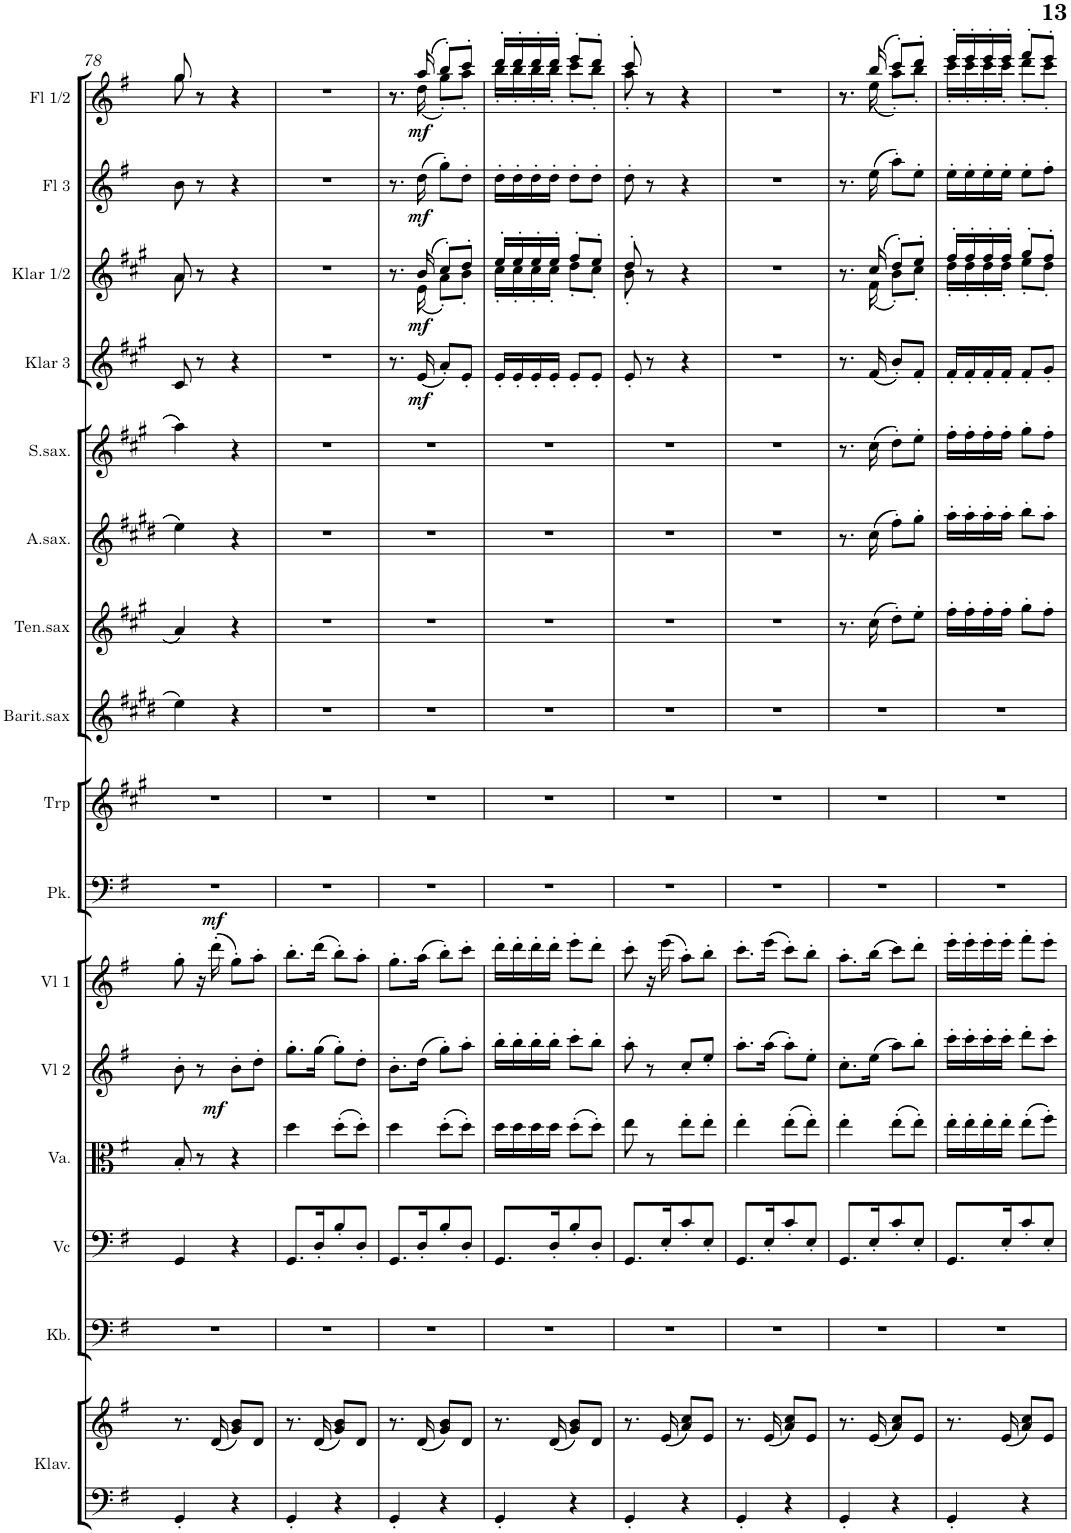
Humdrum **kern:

**kern	**kern	**kern	**kern	**kern	**kern	**dynam	**kern	**dynam	**kern	**kern	**kern	**kern	**kern	**kern	**kern	**dynam	**kern	**dynam	**kern	**dynam	**kern	**dynam
*part16	*part16	*part15	*part14	*part13	*part12	*part12	*part11	*part11	*part10	*part9	*part8	*part7	*part6	*part5	*part4	*part4	*part3	*part3	*part2	*part2	*part1	*part1
*staff17	*staff16	*staff15	*staff14	*staff13	*staff12	*staff12	*staff11	*staff11	*staff10	*staff9	*staff8	*staff7	*staff6	*staff5	*staff4	*staff4	*staff3	*staff3	*staff2	*staff2	*staff1	*staff1
*I"Klavier	*	*I"Kb.	*I"Vc	*I"Viola	*I"Vl 2	*	*I"Vl 1	*	*I"Pauken	*I"Trp (B)	*I"Barit.sax	*I"Ten.sax	*I"A.sax.	*I"S.sax.	*I"Klar 3 (B)	*	*I"Klar 1/2 (B)	*	*I"Fl 3	*	*I"Fl 1/2	*
*I'Klav.	*	*I'Kb.	*I'Vc	*I'Va.	*I'Vl 2	*	*I'Vl 1	*	*I'Pk.	*I'Trp	*I'Barit.sax	*I'Ten.sax	*I'A.sax.	*I'S.sax.	*I'Klar 3	*	*I'Klar 1/2	*	*I'Fl 3	*	*I'Fl 1/2	*
!!LO:PB:g=z
*clefF4	*clefG2	*clefF4	*clefF4	*clefC3	*clefG2	*	*clefG2	*	*clefF4	*clefG2	*clefG2	*clefG2	*clefG2	*clefG2	*clefG2	*	*clefG2	*	*clefG2	*	*clefG2	*
*	*	*Trd7c12	*	*	*	*	*	*	*	*Trd1c2	*Trd12c21	*Trd8c14	*Trd5c9	*Trd1c2	*Trd1c2	*	*Trd1c2	*	*	*	*	*
*k[f#]	*k[f#]	*k[f#]	*k[f#]	*k[f#]	*k[f#]	*	*k[f#]	*	*k[f#]	*k[f#c#g#]	*k[f#c#g#d#]	*k[f#c#g#]	*k[f#c#g#d#]	*k[f#c#g#]	*k[f#c#g#]	*	*k[f#c#g#]	*	*k[f#]	*	*k[f#]	*
*G:	*G:	*G:	*G:	*G:	*G:	*	*G:	*	*G:	*A:	*E:	*A:	*E:	*A:	*A:	*	*A:	*	*G:	*	*G:	*
*M2/4	*M2/4	*M2/4	*M2/4	*M2/4	*M2/4	*	*M2/4	*	*M2/4	*M2/4	*M2/4	*M2/4	*M2/4	*M2/4	*M2/4	*	*M2/4	*	*M2/4	*	*M2/4	*
=78	=78	=78	=78	=78	=78	=78	=78	=78	=78	=78	=78	=78	=78	=78	=78	=78	=78	=78	=78	=78	=78	=78
*	*	*	*	*	*	*	*	*	*	*	*	*	*	*	*	*	*^	*	*	*	*^	*
4GG'/	8.r	2r	4GG/	8B'/	8b'\	.	8gg'\	.	2r	2r	4ee\	4a/	4ee\	4aa\	8c#/	.	8a/	8a\	.	8b\	.	8gg/	8gg\	.
.	.	.	.	8r	8r	.	16r	.	.	.	.	.	.	.	8r	.	8r	4.ryy	.	8r	.	8r	8r	.
!	!	!	!	!	!	!	!	!LO:DY:a	!	!	!	!	!	!	!	!	!	!	!	!	!	!	!	!
.	(16d/	.	.	.	.	.	(16ddd'>\	mf	.	.	.	.	.	.	.	.	.	.	.	.	.	.	.	.
!	!	!	!	!	!	!LO:DY:b	!	!	!	!	!	!	!	!	!	!	!	!	!	!	!	!	!	!
4r	8g/ 8b/L)	.	4r	4r	8b'\L	mf	8gg'>\L)	.	.	.	4r	4r	4r	4r	4r	.	4r	.	.	4r	.	4r	4r	.
.	8d/J	.	.	.	8dd'\J	.	8aa'>\J	.	.	.	.	.	.	.	.	.	.	.	.	.	.	.	.	.
*	*	*	*	*	*	*	*	*	*	*	*	*	*	*	*	*	*v	*v	*	*	*	*v	*v	*
=79	=79	=79	=79	=79	=79	=79	=79	=79	=79	=79	=79	=79	=79	=79	=79	=79	=79	=79	=79	=79	=79	=79
4GG'/	8.r	2r	8.GG/L	4dd\	8.gg'\L	.	8.bb'>\L	.	2r	2r	2r	2r	2r	2r	2r	.	2r	.	2r	.	2r	.
.	(16d/	.	16D'/K	.	(16gg\Jk	.	(16ddd\Jk	.	.	.	.	.	.	.	.	.	.	.	.	.	.	.
4r	8g/ 8b/L)	.	8B'/	(8dd'\L	8gg'\L)	.	8bb'>\L)	.	.	.	.	.	.	.	.	.	.	.	.	.	.	.
.	8d/J	.	8D'/J	8dd'\J)	8dd'\J	.	8aa'>\J	.	.	.	.	.	.	.	.	.	.	.	.	.	.	.
=80	=80	=80	=80	=80	=80	=80	=80	=80	=80	=80	=80	=80	=80	=80	=80	=80	=80	=80	=80	=80	=80	=80
*	*	*	*	*	*	*	*	*	*	*	*	*	*	*	*	*	*^	*	*	*	*^	*
4GG'/	8.r	2r	8.GG/L	4dd\	8.b'\L	.	8.gg'>\L	.	2r	2r	2r	2r	2r	2r	8.r	.	8.r	8.ryy	.	8.r	.	8.r	8.r	.
!	!	!	!	!	!	!	!	!	!	!	!	!	!	!	!	!LO:DY:b	!	!	!LO:DY:b	!	!LO:DY:b	!	!	!LO:DY:b
.	(16d/	.	16D'/K	.	(16dd\Jk	.	(16aa\Jk	.	.	.	.	.	.	.	(16e/	mf	(16b/	(16e\	mf	(16dd\	mf	(16aa/	(16dd\	mf
4r	8g/ 8b/L)	.	8B'/	(8dd'\L	8gg'\L)	.	8bb'>\L)	.	.	.	.	.	.	.	8a'/L)	.	8cc#'/L)	8a'\L)	.	8gg'\L)	.	8bb'/L)	8gg'\L)	.
.	8d/J	.	8D'/J	8dd'\J)	8aa'\J	.	8ccc'>\J	.	.	.	.	.	.	.	8e'/J	.	8dd'/J	8b'\J	.	8dd'\J	.	8ccc'/J	8aa'\J	.
=81	=81	=81	=81	=81	=81	=81	=81	=81	=81	=81	=81	=81	=81	=81	=81	=81	=81	=81	=81	=81	=81	=81	=81	=81
4GG'/	8.r	2r	8.GG/L	16dd\LL	16bb'\LL	.	16ddd'>\LL	.	2r	2r	2r	2r	2r	2r	16e'/LL	.	16ee'/LL	16cc#'\LL	.	16dd'\LL	.	16ddd'/LL	16bb'\LL	.
.	.	.	.	16dd\	16bb'\	.	16ddd'>\	.	.	.	.	.	.	.	16e'/	.	16ee'/	16cc#'\	.	16dd'\	.	16ddd'/	16bb'\	.
.	.	.	.	16dd\	16bb'\	.	16ddd'>\	.	.	.	.	.	.	.	16e'/	.	16ee'/	16cc#'\	.	16dd'\	.	16ddd'/	16bb'\	.
.	(16d/	.	16D'/K	16dd\JJ	16bb'\JJ	.	16ddd'>\JJ	.	.	.	.	.	.	.	16e'/JJ	.	16ee'/JJ	16cc#'\JJ	.	16dd'\JJ	.	16ddd'/JJ	16bb'\JJ	.
4r	8g/ 8b/L)	.	8B'/	(8dd'\L	8ccc'\L	.	8eee'>\L	.	.	.	.	.	.	.	8e'/L	.	8ff#'/L	8dd'\L	.	8dd'\L	.	8eee'/L	8ccc'\L	.
.	8d/J	.	8D'/J	8dd'\J)	8bb'\J	.	8ddd'>\J	.	.	.	.	.	.	.	8e'/J	.	8ee'/J	8cc#'\J	.	8dd'\J	.	8ddd'/J	8bb'\J	.
=82	=82	=82	=82	=82	=82	=82	=82	=82	=82	=82	=82	=82	=82	=82	=82	=82	=82	=82	=82	=82	=82	=82	=82	=82
4GG'/	8.r	2r	8.GG/L	8ee\	8aa'\	.	8ccc'>\	.	2r	2r	2r	2r	2r	2r	8e'/	.	8dd'/	8b'\	.	8dd'\	.	8ccc'/	8aa'\	.
.	.	.	.	8r	8r	.	16r	.	.	.	.	.	.	.	8r	.	8r	4.ryy	.	8r	.	8r	8r	.
.	(16e/	.	16E'/K	.	.	.	(16eee\	.	.	.	.	.	.	.	.	.	.	.	.	.	.	.	.	.
4r	8a/ 8cc/L)	.	8c'/	8ee'\L	8cc'/L	.	8aa'>\L)	.	.	.	.	.	.	.	4r	.	4r	.	.	4r	.	4r	4r	.
.	8e/J	.	8E'/J	8ee'\J	8ee'/J	.	8bb'>\J	.	.	.	.	.	.	.	.	.	.	.	.	.	.	.	.	.
*	*	*	*	*	*	*	*	*	*	*	*	*	*	*	*	*	*v	*v	*	*	*	*v	*v	*
=83	=83	=83	=83	=83	=83	=83	=83	=83	=83	=83	=83	=83	=83	=83	=83	=83	=83	=83	=83	=83	=83	=83
4GG'/	8.r	2r	8.GG/L	4ee'\	8.aa'\L	.	8.ccc'>\L	.	2r	2r	2r	2r	2r	2r	2r	.	2r	.	2r	.	2r	.
.	(16e/	.	16E'/K	.	(16aa\Jk	.	(16eee\Jk	.	.	.	.	.	.	.	.	.	.	.	.	.	.	.
4r	8a/ 8cc/L)	.	8c'/	(8ee'\L	8aa'\L)	.	8ccc'>\L)	.	.	.	.	.	.	.	.	.	.	.	.	.	.	.
.	8e/J	.	8E'/J	8ee'\J)	8ee'\J	.	8bb'>\J	.	.	.	.	.	.	.	.	.	.	.	.	.	.	.
=84	=84	=84	=84	=84	=84	=84	=84	=84	=84	=84	=84	=84	=84	=84	=84	=84	=84	=84	=84	=84	=84	=84
*	*	*	*	*	*	*	*	*	*	*	*	*	*	*	*	*	*^	*	*	*	*^	*
4GG'/	8.r	2r	8.GG/L	4ee'\	8.cc'\L	.	8.aa'>\L	.	2r	2r	2r	8.r	8.r	8.r	8.r	.	8.r	8.ryy	.	8.r	.	8.r	8.r	.
.	(16e/	.	16E'/K	.	(16ee\Jk	.	(16bb\Jk	.	.	.	.	(16cc#\	(16cc#\	(16cc#\	(16f#/	.	(16cc#/	(16f#\	.	(16ee\	.	(16bb/	(16ee\	.
4r	8a/ 8cc/L)	.	8c'/	(8ee'\L	8aa\L)	.	8ccc\L)	.	.	.	.	8dd'\L)	8ff#'\L)	8dd'\L)	8b'/L)	.	8dd'/L)	8b'\L)	.	8aa'\L)	.	8ccc'/L)	8aa'\L)	.
.	8e/J	.	8E'/J	8ee'\J)	8bb'\J	.	8ddd'>\J	.	.	.	.	8ee'\J	8gg#'\J	8ee'\J	8f#'/J	.	8ee'/J	8cc#'\J	.	8ee'\J	.	8ddd'/J	8bb'\J	.
=85	=85	=85	=85	=85	=85	=85	=85	=85	=85	=85	=85	=85	=85	=85	=85	=85	=85	=85	=85	=85	=85	=85	=85	=85
4GG'/	8.r	2r	8.GG/L	16ee'\LL	16ccc'\LL	.	16eee'>\LL	.	2r	2r	2r	16ff#'\LL	16aa'\LL	16ff#'\LL	16f#'/LL	.	16ff#'/LL	16dd'\LL	.	16ee'\LL	.	16eee'/LL	16ccc'\LL	.
.	.	.	.	16ee'\	16ccc'\	.	16eee'>\	.	.	.	.	16ff#'\	16aa'\	16ff#'\	16f#'/	.	16ff#'/	16dd'\	.	16ee'\	.	16eee'/	16ccc'\	.
.	.	.	.	16ee'\	16ccc'\	.	16eee'>\	.	.	.	.	16ff#'\	16aa'\	16ff#'\	16f#'/	.	16ff#'/	16dd'\	.	16ee'\	.	16eee'/	16ccc'\	.
.	(16e/	.	16E'/K	16ee'\JJ	16ccc'\JJ	.	16eee'>\JJ	.	.	.	.	16ff#'\JJ	16aa'\JJ	16ff#'\JJ	16f#'/JJ	.	16ff#'/JJ	16dd'\JJ	.	16ee'\JJ	.	16eee'/JJ	16ccc'\JJ	.
4r	8a/ 8cc/L)	.	8c'/	(8ee'\L	8ddd'\L	.	8fff#'>\L	.	.	.	.	8gg#'\L	8bb'\L	8gg#'\L	8f#'/L	.	8gg#'/L	8ee'\L	.	8ee'\L	.	8fff#'/L	8ddd'\L	.
.	8e/J	.	8E'/J	8ff#'\J)	8ccc'\J	.	8eee'>\J	.	.	.	.	8ff#'\J	8aa'\J	8ff#'\J	8g#'/J	.	8ff#'/J	8dd'\J	.	8ff#'\J	.	8eee'/J	8ccc'\J	.
*	*	*	*	*	*	*	*	*	*	*	*	*	*	*	*	*	*v	*v	*	*	*	*v	*v	*
=	=	=	=	=	=	=	=	=	=	=	=	=	=	=	=	=	=	=	=	=	=	=
*-	*-	*-	*-	*-	*-	*-	*-	*-	*-	*-	*-	*-	*-	*-	*-	*-	*-	*-	*-	*-	*-	*-
